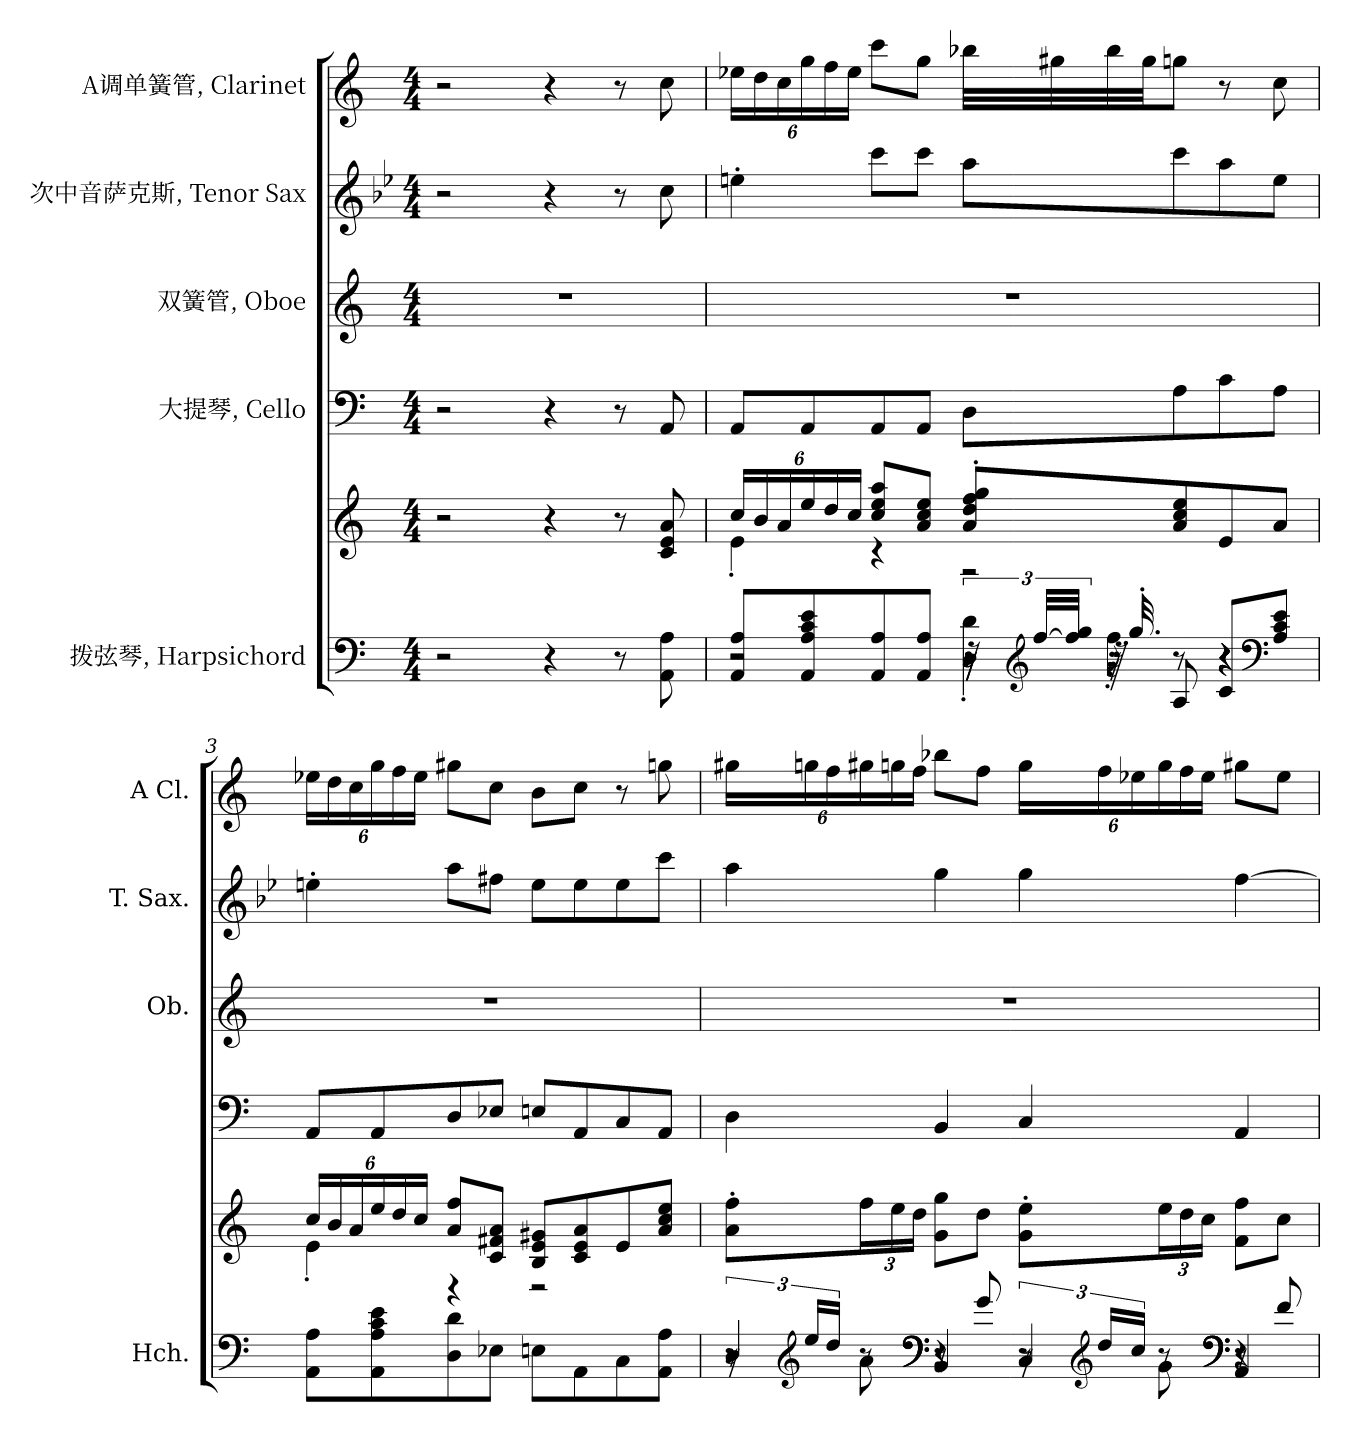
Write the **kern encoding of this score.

**kern	**kern	**kern	**kern	**kern	**kern
*part5	*part5	*part4	*part3	*part2	*part1
*staff6	*staff5	*staff4	*staff3	*staff2	*staff1
*I"拨弦琴, Harpsichord	*	*I"大提琴, Cello	*I"双簧管, Oboe	*I"次中音萨克斯, Tenor Sax	*I"A调单簧管, Clarinet
*I'Hch.	*	*	*I'Ob.	*I'T. Sax.	*I'A Cl.
*clefF4	*clefG2	*clefF4	*clefG2	*clefG2	*clefG2
*	*	*	*	*ITrd8c14	*ITrd2c3
*k[]	*k[]	*k[]	*k[]	*k[b-e-]	*k[f#c#g#]
*M4/4	*M4/4	*M4/4	*M4/4	*M4/4	*M4/4
*MM96	*MM96	*MM96	*MM96	*MM96	*MM96
=1	=1	=1	=1	=1	=1
2r	2r	2r	1r	2r	2r
4r	4r	4r	.	4r	4r
8r	8r	8r	.	8r	8r
8AA\ 8A\	8c/ 8e/ 8a/	8AA/	.	8c\	8a\
=2	=2	=2	=2	=2	=2
*^	*	*	*	*	*
*	*^	*	*	*	*	*
*	*	*^	*	*	*	*	*
*	*	*	*	*Xbrackettup	*	*	*	*Xbrackettup
*	*	*	*	*^	*	*	*	*
2r	2r	8AA/ 8A/L	2r	24cc/LL	4e'\	8AA/L	1r	4en'\	24ccn\LL
.	.	.	.	24b/	.	.	.	.	24b\
.	.	.	.	24a/	.	.	.	.	24a\
.	.	8AA/ 8A/ 8c/ 8e/	.	24ee/	.	8AA/	.	.	24ee\
.	.	.	.	24dd/	.	.	.	.	24dd\
.	.	.	.	24cc/JJ	.	.	.	.	24cc\JJ
.	.	8AA/ 8A/	.	8cc/ 8ee/ 8aa/L	4r	8AA/	.	8cc\L	8aa\L
.	.	8AA/ 8A/J	.	8a/ 8cc/ 8ee/J	.	8AA/J	.	8cc\J	8ee\J
16r	16r	48r	4D\' 4d\'	8a/' 8dd/' 8ff/' 8gg/'L	2r	8D\L	.	8a\L	32ggn\LLL
*clefG2	*	*	*	*	*	*	*	*	*
.	.	[48ff/LLL	.	.	.	.	.	.	.
.	.	.	.	.	.	.	.	.	32ee#X\
.	.	48ff/] 48gg/JJJ	.	.	.	.	.	.	.
64r	8.ff'\	16r	.	.	.	.	.	.	32gg\
32.gg'/	.	.	.	.	.	.	.	.	.
.	.	.	.	.	.	.	.	.	32ee#\JJ
8r	.	8A/	.	8a/ 8cc/ 8ee/	.	8A\	.	8cc\	8een\J
4r	4r	8c/L	4r	8e/	.	8c\	.	8a\	8r
*clefF4	*	*	*	*	*	*	*	*	*
.	.	8A/ 8c/ 8e/J	.	8a/J	.	8A\J	.	8e\J	8a\
*v	*v	*v	*v	*	*	*	*	*	*
!!LO:LB:g=z
=3	=3	=3	=3	=3	=3	=3
8AA\ 8A\L	24cc/LL	4e'\	8AA/L	1r	4en'\	24ccn\LL
.	24b/	.	.	.	.	24b\
.	24a/	.	.	.	.	24a\
8AA\ 8A\ 8c\ 8e\	24ee/	.	8AA/	.	.	24ee\
.	24dd/	.	.	.	.	24dd\
.	24cc/JJ	.	.	.	.	24cc\JJ
8D\ 8d\	8a/ 8ff/L	4r	8D/	.	8a\L	8ee#X\L
8E-X\J	8c/ 8f#X/ 8a/J	.	8E-X/J	.	8f#X\J	8a\J
8En\L	8B/ 8e/ 8g#X/L	2r	8En/L	.	8e\L	8g#\L
8AA\	8c/ 8e/ 8a/	.	8AA/	.	8e\	8a\J
8C\	8e/	.	8C/	.	8e\	8r
8AA\ 8A\J	8a/ 8cc/ 8ee/J	.	8AA/J	.	8cc\J	8een\
*	*v	*v	*	*	*	*
=4	=4	=4	=4	=4	=4
*^	*	*	*	*	*
*	*^	*	*	*	*	*
24r	8r	4D/	8a\' 8ff\'L	4D\	1r	4a\	24ee#X\LL
*clefG2	*	*	*	*	*	*	*
24ee/LL	.	.	.	.	.	.	24een\
24dd/JJ	.	.	.	.	.	.	24dd\
8r	8a\	.	24ff\L	.	.	.	24ee#X\
.	.	.	24ee\	.	.	.	24een\
.	.	.	24dd\JJ	.	.	.	24dd\JJ
*clefF4	*	*	*	*	*	*	*
8r	4r	4BB/	8g\ 8gg\L	4BB/	.	4g\	8ggn\L
8g/	.	.	8dd\J	.	.	.	8dd\J
24r	8r	4C/	8g\' 8ee\'L	4C/	.	4g\	24ee\LL
*clefG2	*	*	*	*	*	*	*
24dd/LL	.	.	.	.	.	.	24dd\
24cc/JJ	.	.	.	.	.	.	24ccn\
8r	8g\	.	24ee\L	.	.	.	24ee\
.	.	.	24dd\	.	.	.	24dd\
.	.	.	24cc\JJ	.	.	.	24cc\JJ
*clefF4	*	*	*	*	*	*	*
8r	4r	4AA/	8f\ 8ff\L	4AA/	.	[4f\	8ee#X\L
8f/	.	.	8cc\J	.	.	.	8cc\J
*v	*v	*v	*	*	*	*	*
=	=	=	=	=	=
*-	*-	*-	*-	*-	*-
